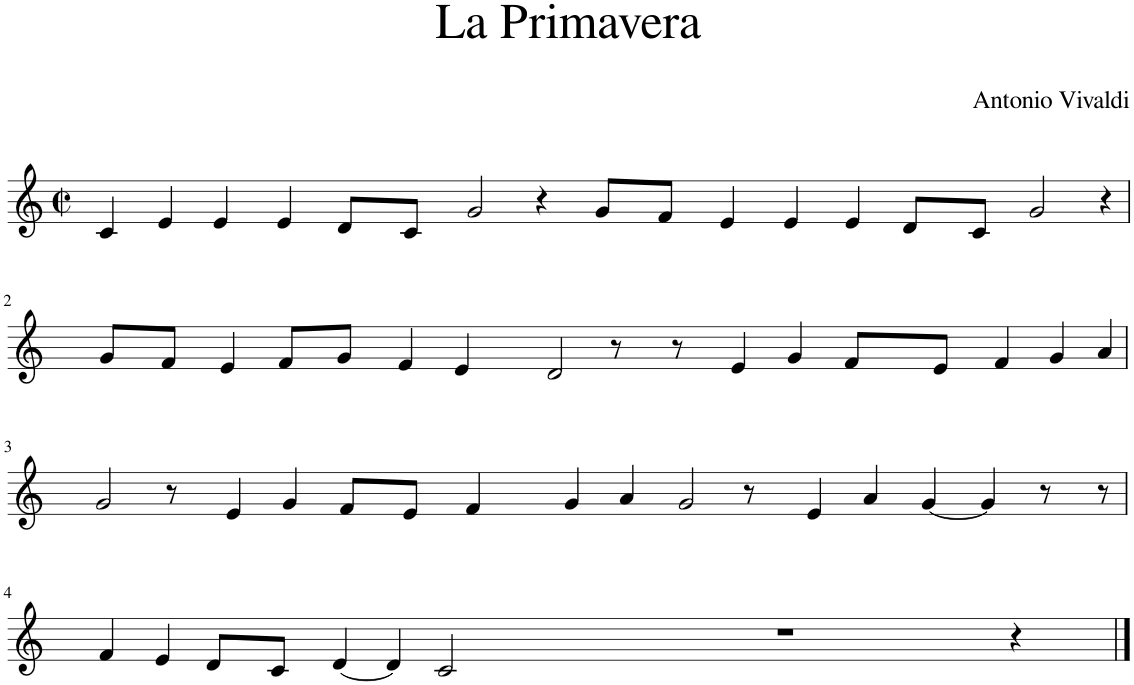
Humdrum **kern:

**kern
*part1
*staff1
*I"Piano
*I'Pno.
*clefG2
*k[]
*M2/2
*met(c|)
=1
4c/
4e/
4e/
4e/
8d/L
8c/J
2g/
4r
8g/L
8f/J
4e/
4e/
4e/
8d/L
8c/J
2g/
4r
!!LO:LB:g=z
=2
8g/L
8f/J
4e/
8f/L
8g/J
4f/
4e/
2d/
8r
8r
4e/
4g/
8f/L
8e/J
4f/
4g/
4a/
!!LO:LB:g=z
=3
2g/
8r
4e/
[8g/
8ryy
8f/L
8e/J
4f/
4g/
4a/
2g/
8r
4e/
4a/
[4g/
4g/]
8r
8r
!!LO:LB:g=z
=4
4f/
8g/]
4e/
8d/L
8c/J
[4d/
4d/]
2c/
1r
4r
==
*-
